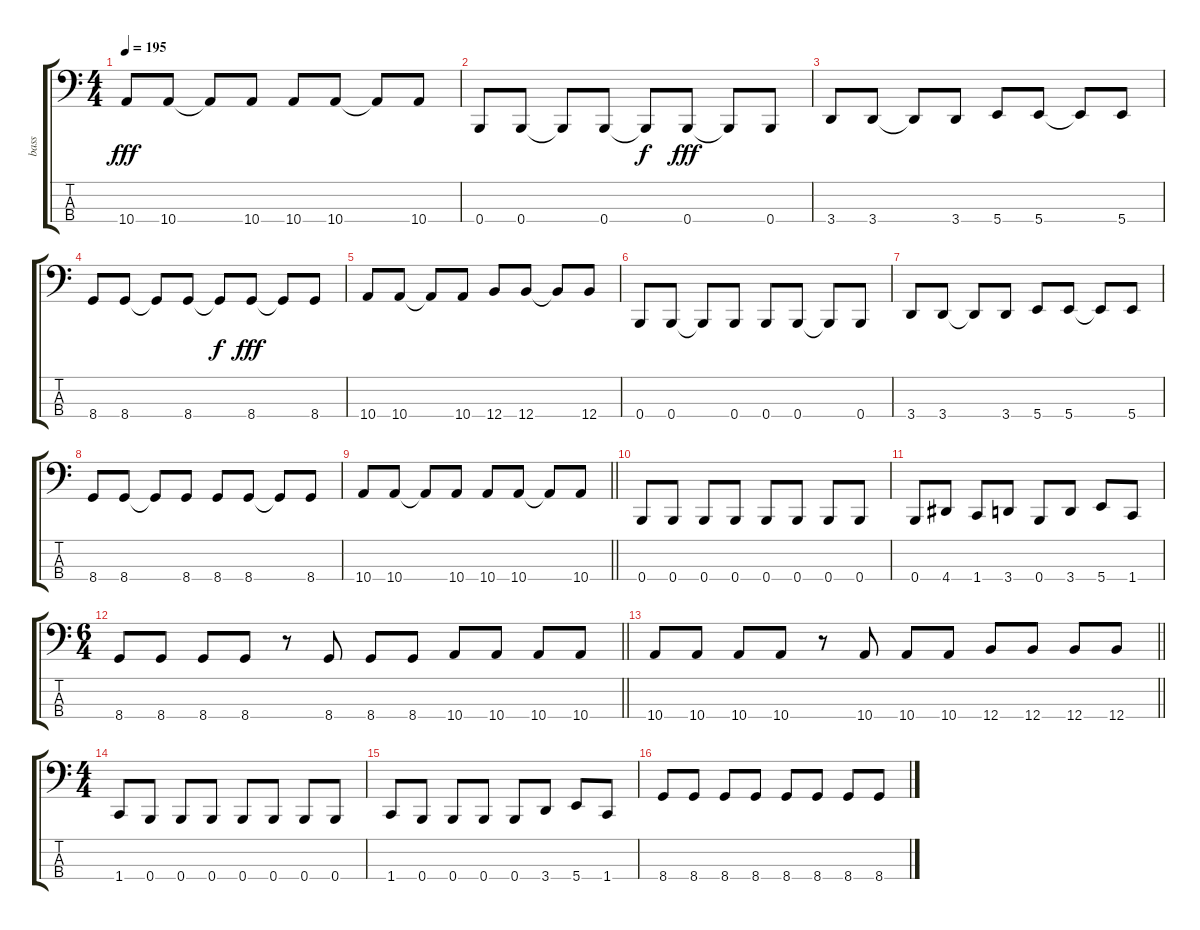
\track ("bass" "bass") {instrument electricbasspick}
\staff {score tabs}
\tuning (E2 B1 Gb1 B0) {hide}
\ts (4 4)
\tempo 195
\clef f4
\ks c
10.4.8{dy fff} 10.4.8 10.4{t}.8 10.4.8 10.4.8 10.4.8 10.4{t}.8 10.4.8 |
0.4.8 0.4.8 0.4{t}.8 0.4.8 0.4{t}.8{dy f} 0.4.8{dy fff} 0.4{t}.8 0.4.8 |
3.4.8 3.4.8 3.4{t}.8 3.4.8 5.4.8 5.4.8 5.4{t}.8 5.4.8 |
8.4.8 8.4.8 8.4{t}.8 8.4.8 8.4{t}.8{dy f} 8.4.8{dy fff} 8.4{t}.8 8.4.8 |
10.4.8 10.4.8 10.4{t}.8 10.4.8 12.4.8 12.4.8 12.4{t}.8 12.4.8 |
0.4.8 0.4.8 0.4{t}.8 0.4.8 0.4.8 0.4.8 0.4{t}.8 0.4.8 |
3.4.8 3.4.8 3.4{t}.8 3.4.8 5.4.8 5.4.8 5.4{t}.8 5.4.8 |
8.4.8 8.4.8 8.4{t}.8 8.4.8 8.4.8 8.4.8 8.4{t}.8 8.4.8 |
\barLineRight lightlight
10.4.8 10.4.8 10.4{t}.8 10.4.8 10.4.8 10.4.8 10.4{t}.8 10.4.8 |
\section ("" "")
0.4.8 0.4.8 0.4.8 0.4.8 0.4.8 0.4.8 0.4.8 0.4.8 |
0.4.8 4.4.8 1.4.8 3.4.8 0.4.8 3.4.8 5.4.8 1.4.8 |
\ts (6 4)
\barLineRight lightlight
8.4.8 8.4.8 8.4.8 8.4.8 r.8 8.4.8 8.4.8 8.4.8 10.4.8 10.4.8 10.4.8 10.4.8 |
\barLineRight lightlight
10.4.8 10.4.8 10.4.8 10.4.8 r.8 10.4.8 10.4.8 10.4.8 12.4.8 12.4.8 12.4.8 12.4.8 |
\ts (4 4)
1.4.8 0.4.8 0.4.8 0.4.8 0.4.8 0.4.8 0.4.8 0.4.8 |
1.4.8 0.4.8 0.4.8 0.4.8 0.4.8 3.4.8 5.4.8 1.4.8 |
8.4.8 8.4.8 8.4.8 8.4.8 8.4.8 8.4.8 8.4.8 8.4.8
